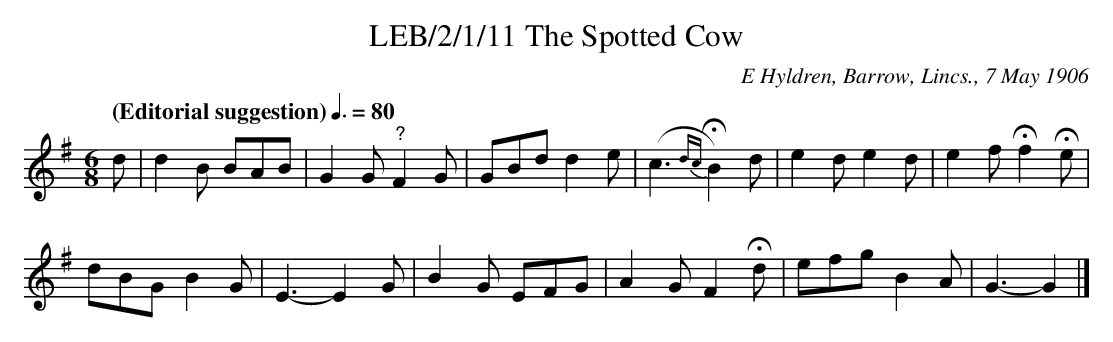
X:1
T:LEB/2/1/11 The Spotted Cow
C:E Hyldren, Barrow, Lincs., 7 May 1906
L:1/8
Q:"(Editorial suggestion)" 3/8=80
M:6/8
K:G
d | d2 B BAB | G2 G "^?"F2 G | GBd d2 e | (c3 {dc}HB2) d | e2 d e2 d | e2 f Hf2 He |
dBG B2 G | E3-E2 G | B2 G EFG | A2 G F2 Hd | efg B2 A | G3-G2 |]
